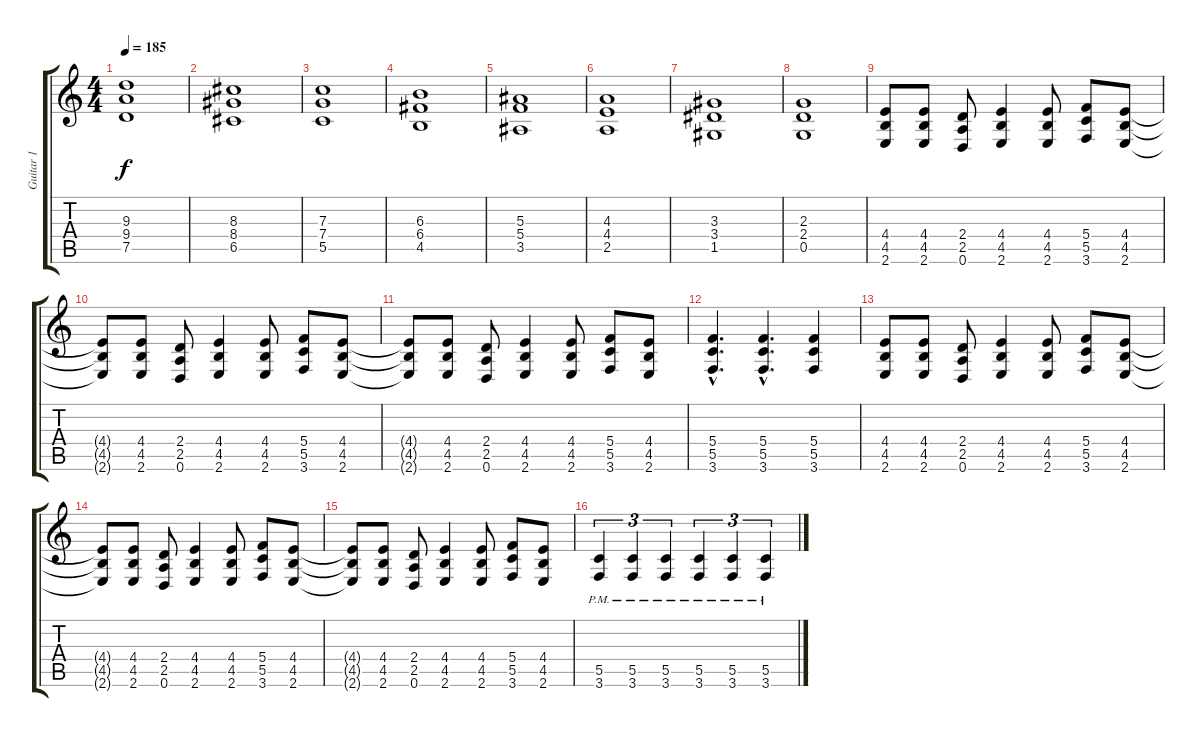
\track ("Guitar 1" "Guitar 1") {instrument distortionguitar}
\staff {score tabs}
\tuning (D4 A3 F3 C3 G2 D2) {hide}
\ts (4 4)
\tempo 185
\clef g2
\ks c
(9.3 9.4 7.5).1{dy f} |
(8.3 8.4 6.5).1 |
(7.3 7.4 5.5).1 |
(6.3 6.4 4.5).1 |
(5.3 5.4 3.5).1 |
(4.3 4.4 2.5).1 |
(3.3 3.4 1.5).1 |
(2.3 2.4 0.5).1 |
(4.4 4.5 2.6).8 (4.4 4.5 2.6).8 (2.4 2.5 0.6).8 (4.4 4.5 2.6).4 (4.4 4.5 2.6).8 (5.4 5.5 3.6).8 (4.4 4.5 2.6).8 |
(4.4{t} 4.5{t} 2.6{t}).8 (4.4 4.5 2.6).8 (2.4 2.5 0.6).8 (4.4 4.5 2.6).4 (4.4 4.5 2.6).8 (5.4 5.5 3.6).8 (4.4 4.5 2.6).8 |
(4.4{t} 4.5{t} 2.6{t}).8 (4.4 4.5 2.6).8 (2.4 2.5 0.6).8 (4.4 4.5 2.6).4 (4.4 4.5 2.6).8 (5.4 5.5 3.6).8 (4.4 4.5 2.6).8 |
(5.4{hac} 5.5{hac} 3.6{hac}).4{d} (5.4{hac} 5.5{hac} 3.6{hac}).4{d} (5.4 5.5 3.6).4 |
(4.4 4.5 2.6).8 (4.4 4.5 2.6).8 (2.4 2.5 0.6).8 (4.4 4.5 2.6).4 (4.4 4.5 2.6).8 (5.4 5.5 3.6).8 (4.4 4.5 2.6).8 |
(4.4{t} 4.5{t} 2.6{t}).8 (4.4 4.5 2.6).8 (2.4 2.5 0.6).8 (4.4 4.5 2.6).4 (4.4 4.5 2.6).8 (5.4 5.5 3.6).8 (4.4 4.5 2.6).8 |
(4.4{t} 4.5{t} 2.6{t}).8 (4.4 4.5 2.6).8 (2.4 2.5 0.6).8 (4.4 4.5 2.6).4 (4.4 4.5 2.6).8 (5.4 5.5 3.6).8 (4.4 4.5 2.6).8 |
(5.5{pm} 3.6{pm}).4{tu (3 2)} (5.5{pm} 3.6{pm}).4{tu (3 2)} (5.5{pm} 3.6{pm}).4{tu (3 2)} (5.5{pm} 3.6{pm}).4{tu (3 2)} (5.5{pm} 3.6{pm}).4{tu (3 2)} (5.5{pm} 3.6{pm}).4{tu (3 2)}
